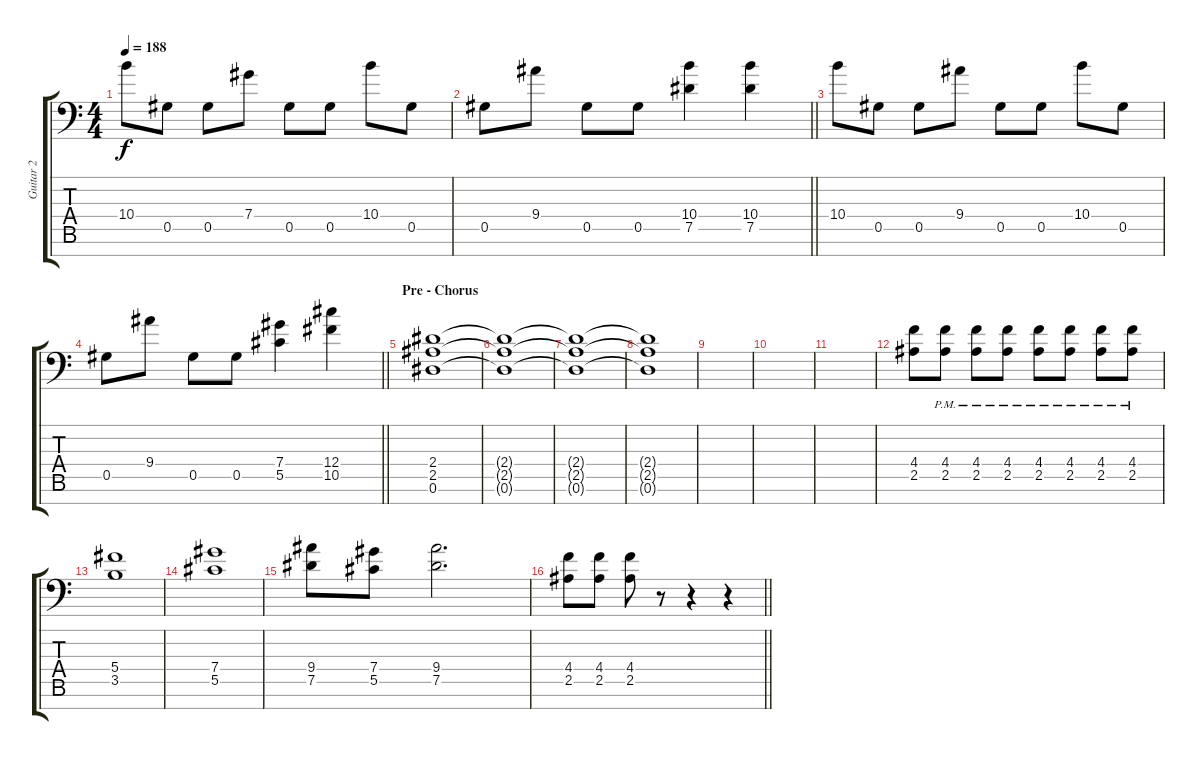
\track ("Guitar 2" "Guitar 2") {instrument distortionguitar}
\staff {score tabs}
\tuning (Eb4 Bb3 Gb3 Db3 Ab2 Eb2 Bb1) {hide}
\ts (4 4)
\tempo 188
\clef f4
\ks c
10.4.8{dy f} 0.5.8 0.5.8 7.4.8 0.5.8 0.5.8 10.4.8 0.5.8 |
\barLineRight lightlight
0.5.8 9.4.8 0.5.8 0.5.8 (10.4 7.5).4 (10.4 7.5).4 |
10.4.8 0.5.8 0.5.8 9.4.8 0.5.8 0.5.8 10.4.8 0.5.8 |
\barLineRight lightlight
0.5.8 9.4.8 0.5.8 0.5.8 (7.4 5.5).4 (12.4 10.5).4 |
\section ("" "Pre - Chorus")
(2.4 2.5 0.6).1{volume 0} |
(2.4{t} 2.5{t} 0.6{t}).1 |
(2.4{t} 2.5{t} 0.6{t}).1 |
(2.4{t} 2.5{t} 0.6{t}).1 |
|
|
|
(4.4 2.5).8{volume 13} (4.4{pm} 2.5{pm}).8 (4.4{pm} 2.5{pm}).8 (4.4{pm} 2.5{pm}).8 (4.4{pm} 2.5{pm}).8 (4.4{pm} 2.5{pm}).8 (4.4{pm} 2.5{pm}).8 (4.4{pm} 2.5{pm}).8 |
(5.4 3.5).1 |
(7.4 5.5).1 |
(9.4 7.5).8 (7.4 5.5).8 (9.4 7.5).2{d} |
\barLineRight lightlight
(4.4 2.5).8 (4.4 2.5).8 (4.4 2.5).8 r.8 r.4 r.4
